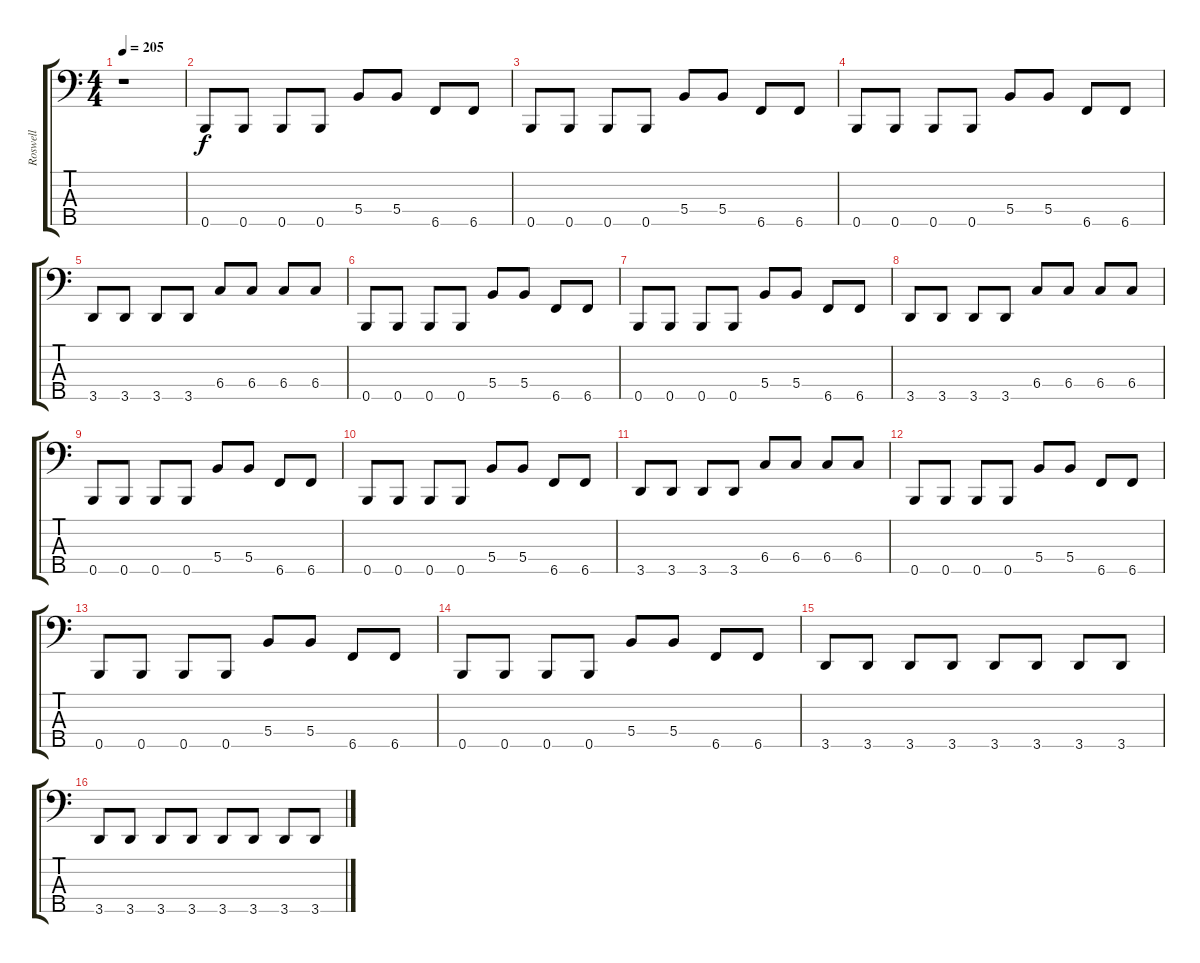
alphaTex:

\track ("Roswell" "Roswell") {instrument electricbassfinger}
\staff {score tabs}
\tuning (A2 E2 B1 Gb1 B0) {hide}
\ts (4 4)
\tempo 205
\clef f4
\ks c
r.1{dy f} |
0.5.8 0.5.8 0.5.8 0.5.8 5.4.8 5.4.8 6.5.8 6.5.8 |
0.5.8 0.5.8 0.5.8 0.5.8 5.4.8 5.4.8 6.5.8 6.5.8 |
0.5.8 0.5.8 0.5.8 0.5.8 5.4.8 5.4.8 6.5.8 6.5.8 |
3.5.8 3.5.8 3.5.8 3.5.8 6.4.8 6.4.8 6.4.8 6.4.8 |
0.5.8 0.5.8 0.5.8 0.5.8 5.4.8 5.4.8 6.5.8 6.5.8 |
0.5.8 0.5.8 0.5.8 0.5.8 5.4.8 5.4.8 6.5.8 6.5.8 |
3.5.8 3.5.8 3.5.8 3.5.8 6.4.8 6.4.8 6.4.8 6.4.8 |
0.5.8 0.5.8 0.5.8 0.5.8 5.4.8 5.4.8 6.5.8 6.5.8 |
0.5.8 0.5.8 0.5.8 0.5.8 5.4.8 5.4.8 6.5.8 6.5.8 |
3.5.8 3.5.8 3.5.8 3.5.8 6.4.8 6.4.8 6.4.8 6.4.8 |
0.5.8 0.5.8 0.5.8 0.5.8 5.4.8 5.4.8 6.5.8 6.5.8 |
0.5.8 0.5.8 0.5.8 0.5.8 5.4.8 5.4.8 6.5.8 6.5.8 |
0.5.8 0.5.8 0.5.8 0.5.8 5.4.8 5.4.8 6.5.8 6.5.8 |
3.5.8 3.5.8 3.5.8 3.5.8 3.5.8 3.5.8 3.5.8 3.5.8 |
3.5.8 3.5.8 3.5.8 3.5.8 3.5.8 3.5.8 3.5.8 3.5.8
